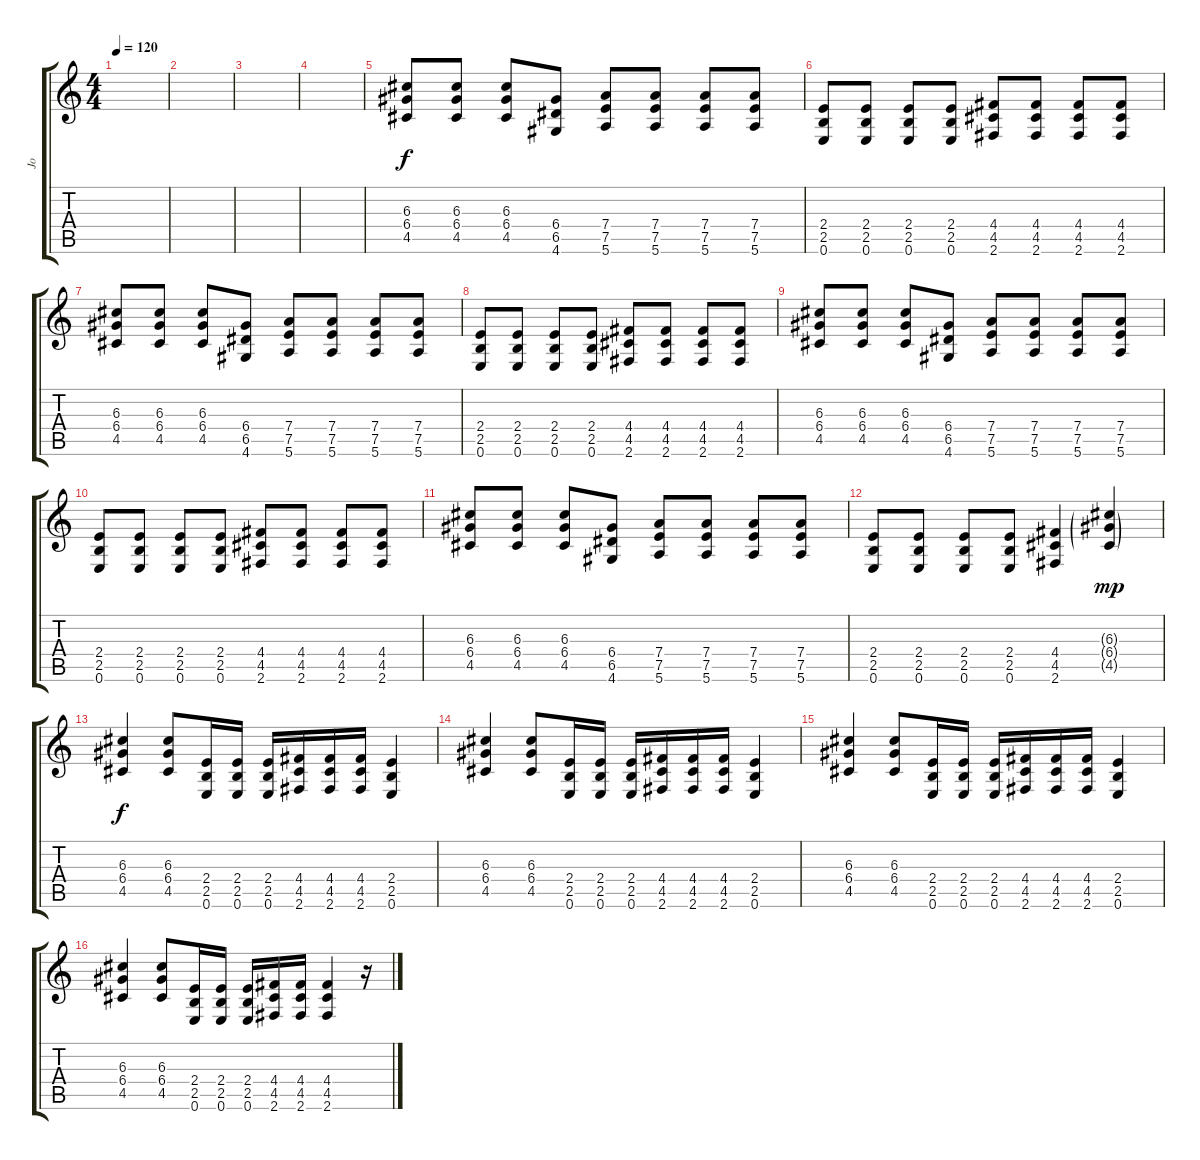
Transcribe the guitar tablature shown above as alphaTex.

\track ("Jo" "Jo") {instrument distortionguitar}
\staff {score tabs}
\tuning (E4 B3 G3 D3 A2 E2) {hide}
\ts (4 4)
\tempo 120
\clef g2
\ks c
|
|
|
|
(6.3 6.4 4.5).8 (6.3 6.4 4.5).8 (6.3 6.4 4.5).8 (6.4 6.5 4.6).8 (7.4 7.5 5.6).8 (7.4 7.5 5.6).8 (7.4 7.5 5.6).8 (7.4 7.5 5.6).8 |
(2.4 2.5 0.6).8 (2.4 2.5 0.6).8 (2.4 2.5 0.6).8 (2.4 2.5 0.6).8 (4.4 4.5 2.6).8 (4.4 4.5 2.6).8 (4.4 4.5 2.6).8 (4.4 4.5 2.6).8 |
(6.3 6.4 4.5).8 (6.3 6.4 4.5).8 (6.3 6.4 4.5).8 (6.4 6.5 4.6).8 (7.4 7.5 5.6).8 (7.4 7.5 5.6).8 (7.4 7.5 5.6).8 (7.4 7.5 5.6).8 |
(2.4 2.5 0.6).8 (2.4 2.5 0.6).8 (2.4 2.5 0.6).8 (2.4 2.5 0.6).8 (4.4 4.5 2.6).8 (4.4 4.5 2.6).8 (4.4 4.5 2.6).8 (4.4 4.5 2.6).8 |
(6.3 6.4 4.5).8 (6.3 6.4 4.5).8 (6.3 6.4 4.5).8 (6.4 6.5 4.6).8 (7.4 7.5 5.6).8 (7.4 7.5 5.6).8 (7.4 7.5 5.6).8 (7.4 7.5 5.6).8 |
(2.4 2.5 0.6).8 (2.4 2.5 0.6).8 (2.4 2.5 0.6).8 (2.4 2.5 0.6).8 (4.4 4.5 2.6).8 (4.4 4.5 2.6).8 (4.4 4.5 2.6).8 (4.4 4.5 2.6).8 |
(6.3 6.4 4.5).8 (6.3 6.4 4.5).8 (6.3 6.4 4.5).8 (6.4 6.5 4.6).8 (7.4 7.5 5.6).8 (7.4 7.5 5.6).8 (7.4 7.5 5.6).8 (7.4 7.5 5.6).8 |
(2.4 2.5 0.6).8 (2.4 2.5 0.6).8 (2.4 2.5 0.6).8 (2.4 2.5 0.6).8 (4.4 4.5 2.6).4 (6.3{g} 6.4{g} 4.5{g}).4{dy mp} |
(6.3 6.4 4.5).4{dy f} (6.3 6.4 4.5).8 (2.4 2.5 0.6).16 (2.4 2.5 0.6).16 (2.4 2.5 0.6).16 (4.4 4.5 2.6).16 (4.4 4.5 2.6).16 (4.4 4.5 2.6).16 (2.4 2.5 0.6).4 |
(6.3 6.4 4.5).4 (6.3 6.4 4.5).8 (2.4 2.5 0.6).16 (2.4 2.5 0.6).16 (2.4 2.5 0.6).16 (4.4 4.5 2.6).16 (4.4 4.5 2.6).16 (4.4 4.5 2.6).16 (2.4 2.5 0.6).4 |
(6.3 6.4 4.5).4 (6.3 6.4 4.5).8 (2.4 2.5 0.6).16 (2.4 2.5 0.6).16 (2.4 2.5 0.6).16 (4.4 4.5 2.6).16 (4.4 4.5 2.6).16 (4.4 4.5 2.6).16 (2.4 2.5 0.6).4 |
(6.3 6.4 4.5).4 (6.3 6.4 4.5).8 (2.4 2.5 0.6).16 (2.4 2.5 0.6).16 (2.4 2.5 0.6).16 (4.4 4.5 2.6).16 (4.4 4.5 2.6).16 (4.4 4.5 2.6).4 r.16
